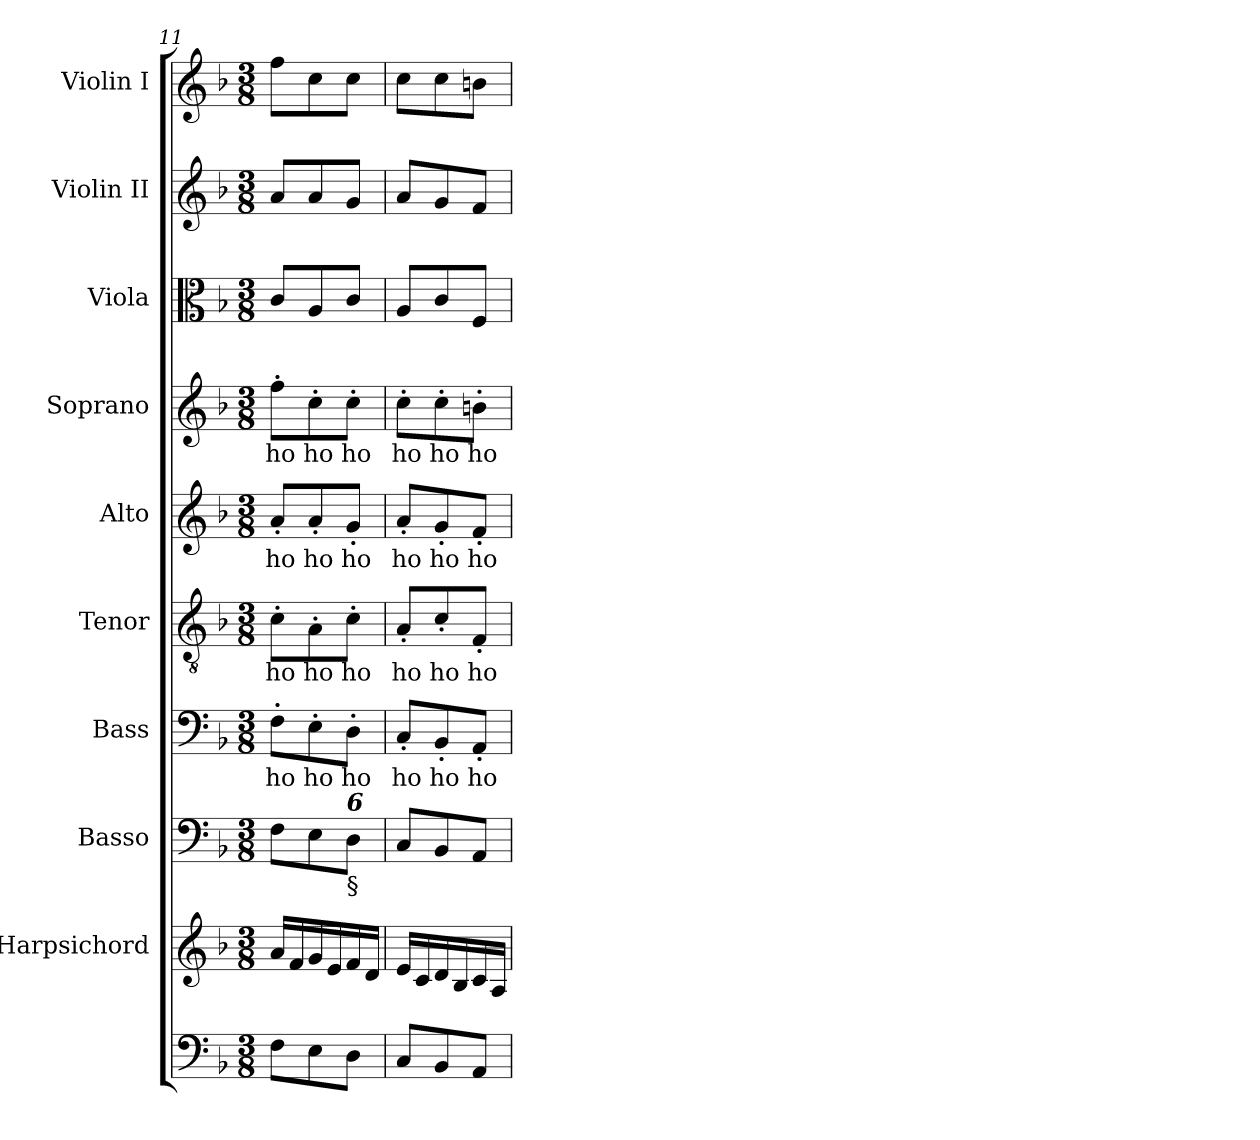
**kern	**kern	**kern	**kern	**text	**kern	**text	**kern	**text	**kern	**text	**kern	**kern	**kern
*part10	*part9	*part8	*part7	*part7	*part6	*part6	*part5	*part5	*part4	*part4	*part3	*part2	*part1
*staff10	*staff9	*staff8	*staff7	*staff7	*staff6	*staff6	*staff5	*staff5	*staff4	*staff4	*staff3	*staff2	*staff1
*	*I"Harpsichord	*I"Basso	*I"Bass	*	*I"Tenor	*	*I"Alto	*	*I"Soprano	*	*I"Viola	*I"Violin II	*I"Violin I
*	*	*	*I'B.	*	*I'T.	*	*I'A.	*	*I'S.	*	*I'Vla.	*I'Vln. II	*I'Vln. I
!!LO:PB:g=z
*clefF4	*clefG2	*clefF4	*clefF4	*	*clefGv2	*	*clefG2	*	*clefG2	*	*clefC3	*clefG2	*clefG2
*	*	*	*	*	*ITrd7c12	*	*	*	*	*	*	*	*
*k[b-]	*k[b-]	*k[b-]	*k[b-]	*	*k[b-]	*	*k[b-]	*	*k[b-]	*	*k[b-]	*k[b-]	*k[b-]
*d:	*d:	*d:	*d:	*	*d:	*	*d:	*	*d:	*	*d:	*d:	*d:
*M3/8	*M3/8	*M3/8	*M3/8	*	*M3/8	*	*M3/8	*	*M3/8	*	*M3/8	*M3/8	*M3/8
=11	=11	=11	=11	=11	=11	=11	=11	=11	=11	=11	=11	=11	=11
!	!	!	!	!LO:LY:b:color=#000000	!	!	!	!	!	!	!	!	!
!	!	!	!	!	!	!LO:LY:b:color=#000000	!	!	!	!	!	!	!
!	!	!	!	!	!	!	!	!LO:LY:b:color=#000000	!	!	!	!	!
!	!	!	!	!	!	!	!	!	!	!LO:LY:b:color=#000000	!	!	!
8Fi\L	16ai/LL	8Fi\L	8F'i\L	ho	8C'i\L	ho	8a'i/L	ho	8ff'i\L	ho	8ci/L	8ai/L	8ffi\L
.	16fi/	.	.	.	.	.	.	.	.	.	.	.	.
!	!	!	!	!LO:LY:b:color=#000000	!	!	!	!	!	!	!	!	!
!	!	!	!	!	!	!LO:LY:b:color=#000000	!	!	!	!	!	!	!
!	!	!	!	!	!	!	!	!LO:LY:b:color=#000000	!	!	!	!	!
!	!	!	!	!	!	!	!	!	!	!LO:LY:b:color=#000000	!	!	!
8Ei\	16gi/	8Ei\	8E'i\	ho	8AA'i\	ho	8a'i/	ho	8cc'i\	ho	8Ai/	8ai/	8cci\
.	16ei/	.	.	.	.	.	.	.	.	.	.	.	.
!	!	!	!	!LO:LY:b:color=#000000	!	!	!	!	!	!	!	!	!
!	!	!	!	!	!	!LO:LY:b:color=#000000	!	!	!	!	!	!	!
!	!	!	!	!	!	!	!	!LO:LY:b:color=#000000	!	!	!	!	!
!	!	!LO:TX:b:t=§	!	!	!	!	!	!	!	!	!	!	!
!	!	!LO:TX:Bi:t=6	!	!	!	!	!	!	!	!	!	!	!
!	!	!	!	!	!	!	!	!	!	!LO:LY:b:color=#000000	!	!	!
8Di\J	16fi/	8Di\J	8D'i\J	ho	8C'i\J	ho	8g'i/J	ho	8cc'i\J	ho	8ci/J	8gi/J	8cci\J
.	16di/JJ	.	.	.	.	.	.	.	.	.	.	.	.
=12	=12	=12	=12	=12	=12	=12	=12	=12	=12	=12	=12	=12	=12
!	!	!	!	!LO:LY:b:color=#000000	!	!	!	!	!	!	!	!	!
!	!	!	!	!	!	!LO:LY:b:color=#000000	!	!	!	!	!	!	!
!	!	!	!	!	!	!	!	!LO:LY:b:color=#000000	!	!	!	!	!
!	!	!	!	!	!	!	!	!	!	!LO:LY:b:color=#000000	!	!	!
8Ci/L	16ei/LL	8Ci/L	8C'i/L	ho	8AA'i/L	ho	8a'i/L	ho	8cc'i\L	ho	8Ai/L	8ai/L	8cci\L
.	16ci/	.	.	.	.	.	.	.	.	.	.	.	.
!	!	!	!	!LO:LY:b:color=#000000	!	!	!	!	!	!	!	!	!
!	!	!	!	!	!	!LO:LY:b:color=#000000	!	!	!	!	!	!	!
!	!	!	!	!	!	!	!	!LO:LY:b:color=#000000	!	!	!	!	!
!	!	!	!	!	!	!	!	!	!	!LO:LY:b:color=#000000	!	!	!
8BB-i/	16di/	8BB-i/	8BB-'i/	ho	8C'i/	ho	8g'i/	ho	8cc'i\	ho	8ci/	8gi/	8cci\
.	16B-i/	.	.	.	.	.	.	.	.	.	.	.	.
!	!	!	!	!LO:LY:b:color=#000000	!	!	!	!	!	!	!	!	!
!	!	!	!	!	!	!LO:LY:b:color=#000000	!	!	!	!	!	!	!
!	!	!	!	!	!	!	!	!LO:LY:b:color=#000000	!	!	!	!	!
!	!	!	!	!	!	!	!	!	!	!LO:LY:b:color=#000000	!	!	!
8AAi/J	16ci/	8AAi/J	8AA'i/J	ho	8FF'i/J	ho	8f'i/J	ho	8bn'i\J	ho	8Fi/J	8fi/J	8bni\J
.	16Ai/JJ	.	.	.	.	.	.	.	.	.	.	.	.
=	=	=	=	=	=	=	=	=	=	=	=	=	=
*-	*-	*-	*-	*-	*-	*-	*-	*-	*-	*-	*-	*-	*-
